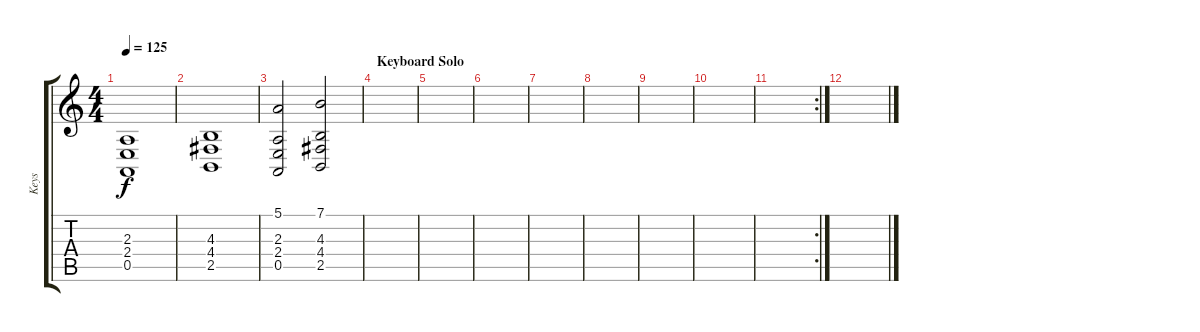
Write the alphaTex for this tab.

\track ("Keys" "Keys") {instrument stringensemble1}
\staff {score tabs}
\tuning (E4 B3 G3 D3 A2 E2) {hide}
\ts (4 4)
\tempo 125
\clef g2
\ks c
(2.3 2.4 0.5).1{dy f} |
(4.3 4.4 2.5).1 |
(5.1 2.3 2.4 0.5).2 (7.1 4.3 4.4 2.5).2 |
\section ("" "Keyboard Solo")
|
|
|
|
|
|
|
\rc 2
|
\section ("" "")
